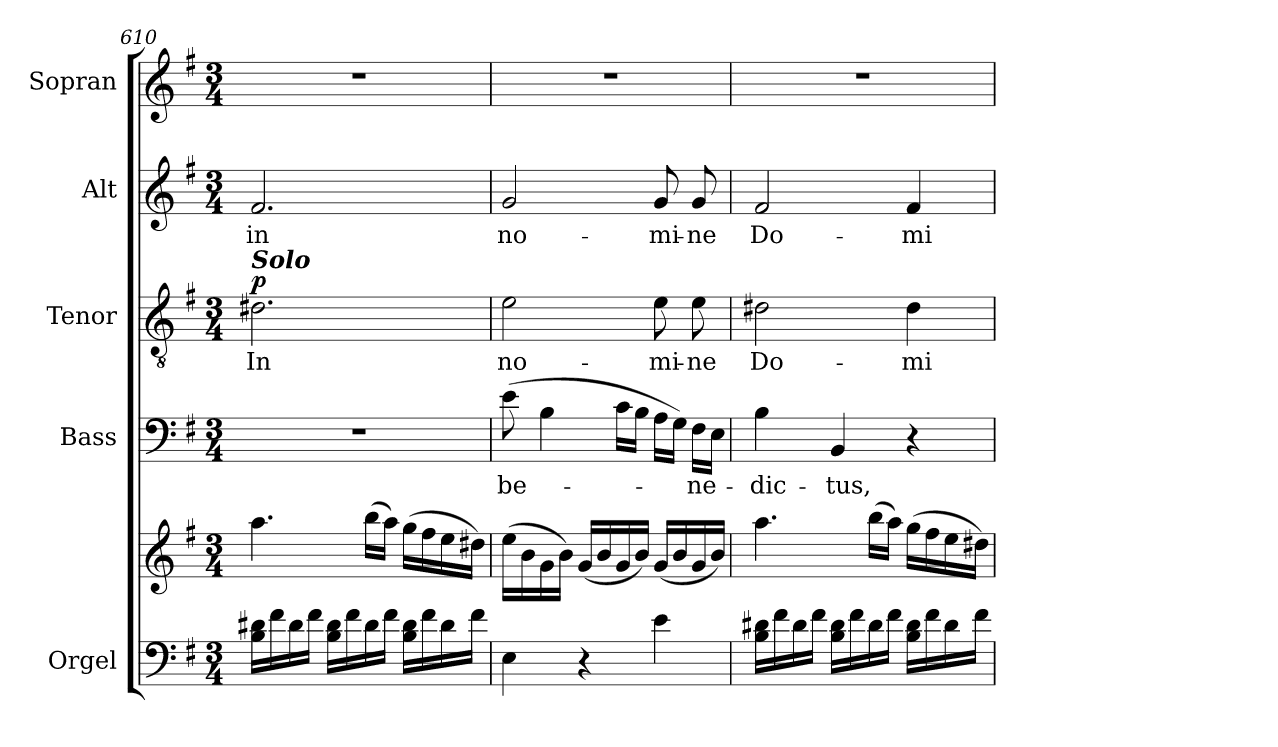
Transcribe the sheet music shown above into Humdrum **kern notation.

**kern	**kern	**kern	**text	**kern	**text	**dynam	**kern	**text	**kern
*part5	*part5	*part4	*part4	*part3	*part3	*part3	*part2	*part2	*part1
*staff6	*staff5	*staff4	*staff4	*staff3	*staff3	*staff3	*staff2	*staff2	*staff1
*I"Orgel	*	*I"Bass	*	*I"Tenor	*	*	*I"Alt	*	*I"Sopran
*I'Org.	*	*I'B.	*	*I'T.	*	*	*I'A.	*	*I'S.
*clefF4	*clefG2	*clefF4	*	*clefGv2	*	*	*clefG2	*	*clefG2
*k[f#]	*k[f#]	*k[f#]	*	*k[f#]	*	*	*k[f#]	*	*k[f#]
*G:	*G:	*G:	*	*G:	*	*	*G:	*	*G:
*M3/4	*M3/4	*M3/4	*	*M3/4	*	*	*M3/4	*	*M3/4
=610	=610	=610	=610	=610	=610	=610	=610	=610	=610
!	!	!	!	!LO:TX:a:Bi:t=Solo	!	!	!	!	!
!	!	!	!	!	!LO:LY:b	!LO:DY:a	!	!LO:LY:b	!
16B\ 16d#X\LL	4.aa\	2.r	.	2.d#X\	In	p	2.f#/	in	2.r
16f#\	.	.	.	.	.	.	.	.	.
16d#\	.	.	.	.	.	.	.	.	.
16f#\JJ	.	.	.	.	.	.	.	.	.
16B\ 16d#\LL	.	.	.	.	.	.	.	.	.
16f#\	.	.	.	.	.	.	.	.	.
16d#\	(>16bb\LL	.	.	.	.	.	.	.	.
16f#\JJ	16aa\JJ)	.	.	.	.	.	.	.	.
16B\ 16d#\LL	(>16gg\LL	.	.	.	.	.	.	.	.
16f#\	16ff#\	.	.	.	.	.	.	.	.
16d#\	16ee\	.	.	.	.	.	.	.	.
16f#\JJ	16dd#X\JJ)	.	.	.	.	.	.	.	.
=611	=611	=611	=611	=611	=611	=611	=611	=611	=611
!	!	!	!LO:LY:b	!	!LO:LY:b	!	!	!LO:LY:b	!
4E\	(>16ee\LL	(>8e\	be-	2e\	no-	.	2g/	no-	2.r
.	16b\	.	.	.	.	.	.	.	.
.	16g\	4B\	.	.	.	.	.	.	.
.	16b\JJ)	.	.	.	.	.	.	.	.
4r	(<16g/LL	.	.	.	.	.	.	.	.
.	16b/	.	.	.	.	.	.	.	.
.	16g/	16c\LL	.	.	.	.	.	.	.
.	16b/JJ)	16B\JJ	.	.	.	.	.	.	.
!	!	!	!	!	!LO:LY:b	!	!	!LO:LY:b	!
4e\	(<16g/LL	16A\LL	.	8e\	-mi-	.	8g/	-mi-	.
.	16b/	16G\JJ)	.	.	.	.	.	.	.
!	!	!	!LO:LY:b	!	!LO:LY:b	!	!	!LO:LY:b	!
.	16g/	16F#\LL	-ne-	8e\	-ne	.	8g/	-ne	.
.	16b/JJ)	16E\JJ	.	.	.	.	.	.	.
!!LO:LB:g=z
=612	=612	=612	=612	=612	=612	=612	=612	=612	=612
!	!	!	!LO:LY:b	!	!LO:LY:b	!	!	!LO:LY:b	!
16B\ 16d#X\LL	4.aa\	4B\	-dic-	2d#X\	Do-	.	2f#/	Do-	2.r
16f#\	.	.	.	.	.	.	.	.	.
16d#\	.	.	.	.	.	.	.	.	.
16f#\JJ	.	.	.	.	.	.	.	.	.
!	!	!	!LO:LY:b	!	!	!	!	!	!
16B\ 16d#\LL	.	4BB/	-tus,	.	.	.	.	.	.
16f#\	.	.	.	.	.	.	.	.	.
16d#\	(>16bb\LL	.	.	.	.	.	.	.	.
16f#\JJ	16aa\JJ)	.	.	.	.	.	.	.	.
!	!	!	!	!	!LO:LY:b	!	!	!LO:LY:b	!
16B\ 16d#\LL	(>16gg\LL	4r	.	4d#\	-mi-	.	4f#/	-mi-	.
16f#\	16ff#\	.	.	.	.	.	.	.	.
16d#\	16ee\	.	.	.	.	.	.	.	.
16f#\JJ	16dd#X\JJ)	.	.	.	.	.	.	.	.
=	=	=	=	=	=	=	=	=	=
*-	*-	*-	*-	*-	*-	*-	*-	*-	*-
